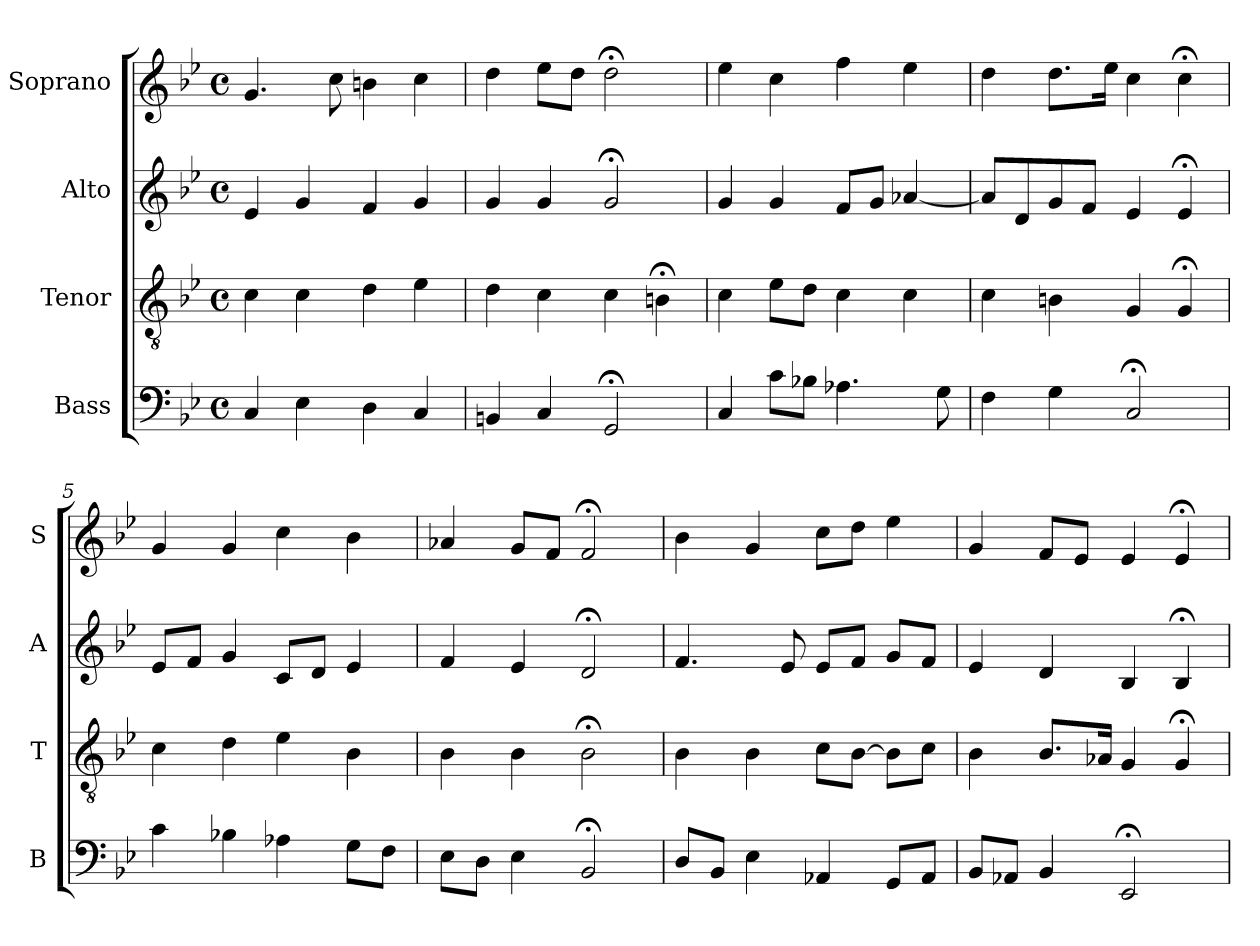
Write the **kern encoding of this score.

**kern	**kern	**kern	**kern
*part4	*part3	*part2	*part1
*staff4	*staff3	*staff2	*staff1
*I"Bass	*I"Tenor	*I"Alto	*I"Soprano
*I'B	*I'T	*I'A	*I'S
*clefF4	*clefGv2	*clefG2	*clefG2
*k[b-e-]	*k[b-e-]	*k[b-e-]	*k[b-e-]
*C:dor	*C:dor	*C:dor	*C:dor
*M4/4	*M4/4	*M4/4	*M4/4
*met(c)	*met(c)	*met(c)	*met(c)
*MM100	*MM100	*MM100	*MM100
=1	=1	=1	=1
4C	4c	4e-	4.g
4E-	4c	4g	.
.	.	.	8cc
4D	4d	4f	4bn
4C	4e-	4g	4cc
=2	=2	=2	=2
4BBn	4d	4g	4dd
4C	4c	4g	8ee-L
.	.	.	8ddJ
2GG;<	4c	2g;<	2dd;<
.	4Bn;<	.	.
=3	=3	=3	=3
4C	4c	4g	4ee-
8cL	8e-L	4g	4cc
8B-XJ	8dJ	.	.
4.A-X	4c	8fL	4ff
.	.	8gJ	.
.	4c	[4a-X	4ee-
8G	.	.	.
=4	=4	=4	=4
4F	4c	8a-L]	4dd
.	.	8d	.
4G	4Bn	8g	8.ddL
.	.	8fJ	.
.	.	.	16ee-Jk
2C;<	4G	4e-	4cc
.	4G;<	4e-;<	4cc;<
=5	=5	=5	=5
4c	4c	8e-L	4g
.	.	8fJ	.
4B-X	4d	4g	4g
4A-X	4e-	8cL	4cc
.	.	8dJ	.
8GL	4B-	4e-	4b-
8FJ	.	.	.
=6	=6	=6	=6
8E-L	4B-	4f	4a-X
8DJ	.	.	.
4E-	4B-	4e-	8gL
.	.	.	8fJ
2BB-;<	2B-;<	2d;<	2f;<
=7	=7	=7	=7
8DL	4B-	4.f	4b-
8BB-J	.	.	.
4E-	4B-	.	4g
.	.	8e-	.
4AA-X	8cL	8e-L	8ccL
.	[8B-J	8fJ	8ddJ
8GGL	8B-L]	8gL	4ee-
8AA-J	8cJ	8fJ	.
=8	=8	=8	=8
8BB-iL	4B-i	4e-i	4gi
8AA-XJ	.	.	.
4BB-	8.B-L	4d	8fL
.	.	.	8e-J
.	16A-XJk	.	.
2EE-;<	4G	4B-	4e-
.	4G;<	4B-;<	4e-;<
=	=	=	=
*-	*-	*-	*-
